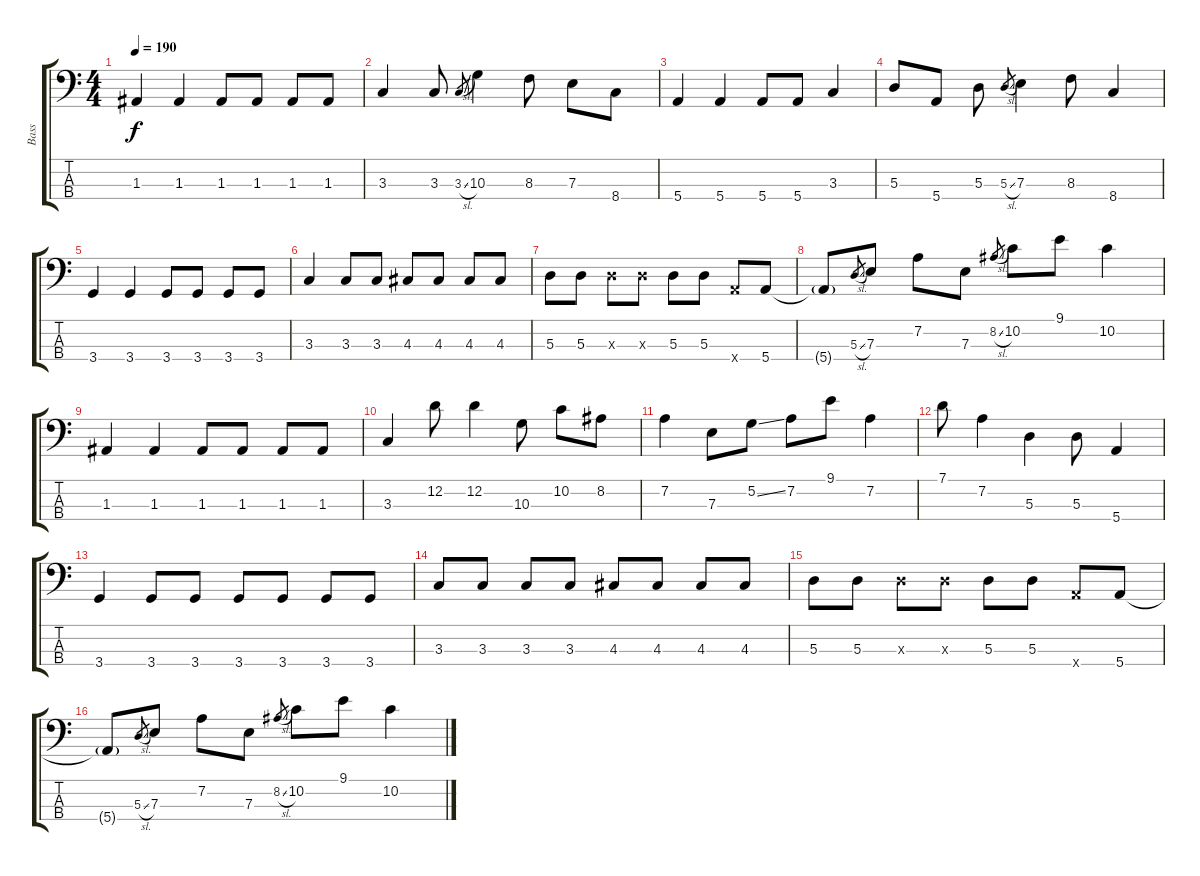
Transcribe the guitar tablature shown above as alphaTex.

\track ("Bass" "Bass") {instrument electricbassfinger}
\staff {score tabs}
\tuning (G2 D2 A1 E1) {hide}
\ts (4 4)
\tempo 190
\clef f4
\ks c
1.3.4{dy f} 1.3.4 1.3.8 1.3.8 1.3.8 1.3.8 |
3.3.4 3.3.8 3.3{sl}.8{gr} 10.3.4 8.3.8 7.3.8 8.4.8 |
5.4.4 5.4.4 5.4.8 5.4.8 3.3.4 |
5.3.8 5.4.8 5.3.8 5.3{sl}.8{gr} 7.3.4 8.3.8 8.4.4 |
3.4.4 3.4.4 3.4.8 3.4.8 3.4.8 3.4.8 |
3.3.4 3.3.8 3.3.8 4.3.8 4.3.8 4.3.8 4.3.8 |
5.3.8 5.3.8 5.3{x}.8 5.3{x}.8 5.3.8 5.3.8 5.4{x}.8 5.4.8 |
5.4{g t}.8 5.3{sl}.8{gr} 7.3.8 7.2.8 7.3.8 8.2{sl}.8{gr} 10.2.8 9.1.8 10.2.4 |
1.3.4 1.3.4 1.3.8 1.3.8 1.3.8 1.3.8 |
3.3.4 12.2.8 12.2.4 10.3.8 10.2.8 8.2.8 |
7.2.4 7.3.8 5.2{ss}.8 7.2.8 9.1.8 7.2.4 |
7.1.8 7.2.4 5.3.4 5.3.8 5.4.4 |
3.4.4 3.4.8 3.4.8 3.4.8 3.4.8 3.4.8 3.4.8 |
3.3.8 3.3.8 3.3.8 3.3.8 4.3.8 4.3.8 4.3.8 4.3.8 |
5.3.8 5.3.8 5.3{x}.8 5.3{x}.8 5.3.8 5.3.8 5.4{x}.8 5.4.8 |
5.4{g t}.8 5.3{sl}.8{gr} 7.3.8 7.2.8 7.3.8 8.2{sl}.8{gr} 10.2.8 9.1.8 10.2.4
